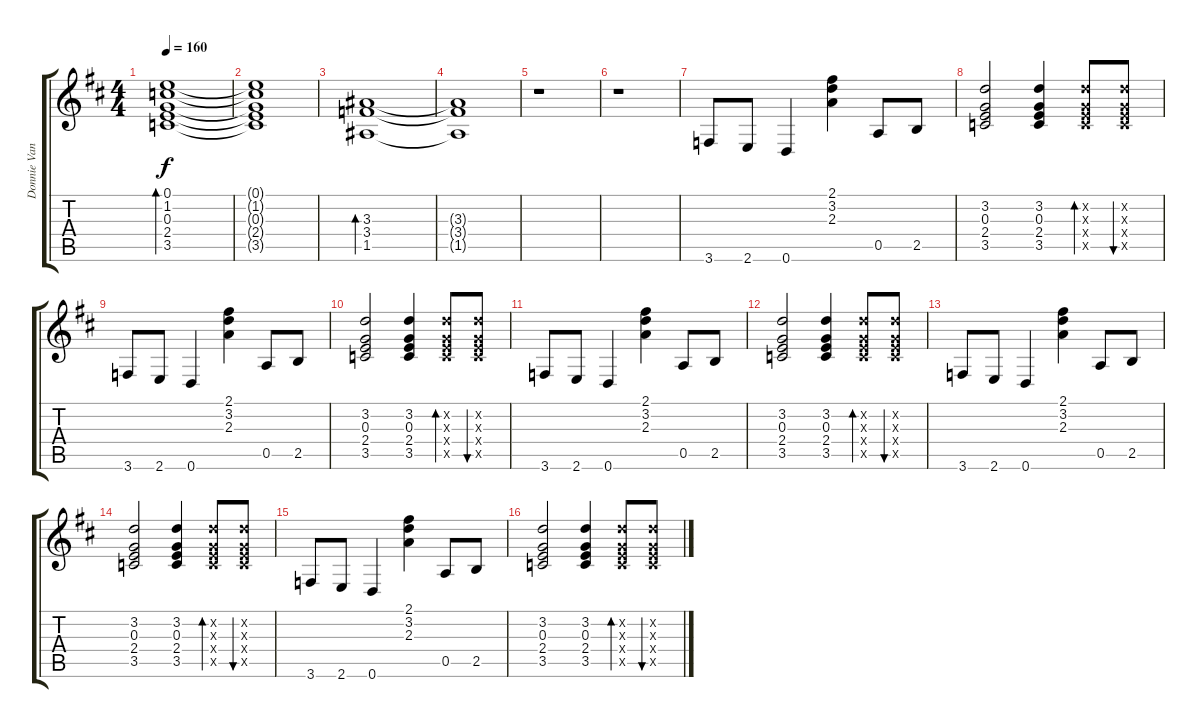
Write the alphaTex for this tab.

\track ("Donnie Van Zant Guitar" "Donnie Van") {instrument acousticguitarsteel}
\staff {score tabs}
\tuning (E4 B3 G3 D3 A2 D2) {hide}
\ts (4 4)
\tempo 160
\clef g2
\ks d
(0.1 1.2 0.3 2.4 3.5).1{bd 480 dy f} |
(0.1{t} 1.2{t} 0.3{t} 2.4{t} 3.5{t}).1 |
(3.3 3.4 1.5).1{bd 480} |
(3.3{t} 3.4{t} 1.5{t}).1 |
r.1 |
r.1 |
3.6.8{volume 7 instrument acousticguitarsteel} 2.6.8 0.6.4 (2.1 3.2 2.3).4 0.5.8 2.5.8 |
(3.2 0.3 2.4 3.5).2 (3.2 0.3 2.4 3.5).4 (3.2{x} 0.3{x} 2.4{x} 3.5{x}).8{bd 60} (3.2{x} 0.3{x} 2.4{x} 3.5{x}).8{bu 60} |
3.6.8 2.6.8 0.6.4 (2.1 3.2 2.3).4 0.5.8 2.5.8 |
(3.2 0.3 2.4 3.5).2 (3.2 0.3 2.4 3.5).4 (3.2{x} 0.3{x} 2.4{x} 3.5{x}).8{bd 60} (3.2{x} 0.3{x} 2.4{x} 3.5{x}).8{bu 60} |
3.6.8 2.6.8 0.6.4 (2.1 3.2 2.3).4 0.5.8 2.5.8 |
(3.2 0.3 2.4 3.5).2 (3.2 0.3 2.4 3.5).4 (3.2{x} 0.3{x} 2.4{x} 3.5{x}).8{bd 60} (3.2{x} 0.3{x} 2.4{x} 3.5{x}).8{bu 60} |
3.6.8 2.6.8 0.6.4 (2.1 3.2 2.3).4 0.5.8 2.5.8 |
(3.2 0.3 2.4 3.5).2 (3.2 0.3 2.4 3.5).4 (3.2{x} 0.3{x} 2.4{x} 3.5{x}).8{bd 60} (3.2{x} 0.3{x} 2.4{x} 3.5{x}).8{bu 60} |
3.6.8 2.6.8 0.6.4 (2.1 3.2 2.3).4 0.5.8 2.5.8 |
(3.2 0.3 2.4 3.5).2 (3.2 0.3 2.4 3.5).4 (3.2{x} 0.3{x} 2.4{x} 3.5{x}).8{bd 60} (3.2{x} 0.3{x} 2.4{x} 3.5{x}).8{bu 60}
